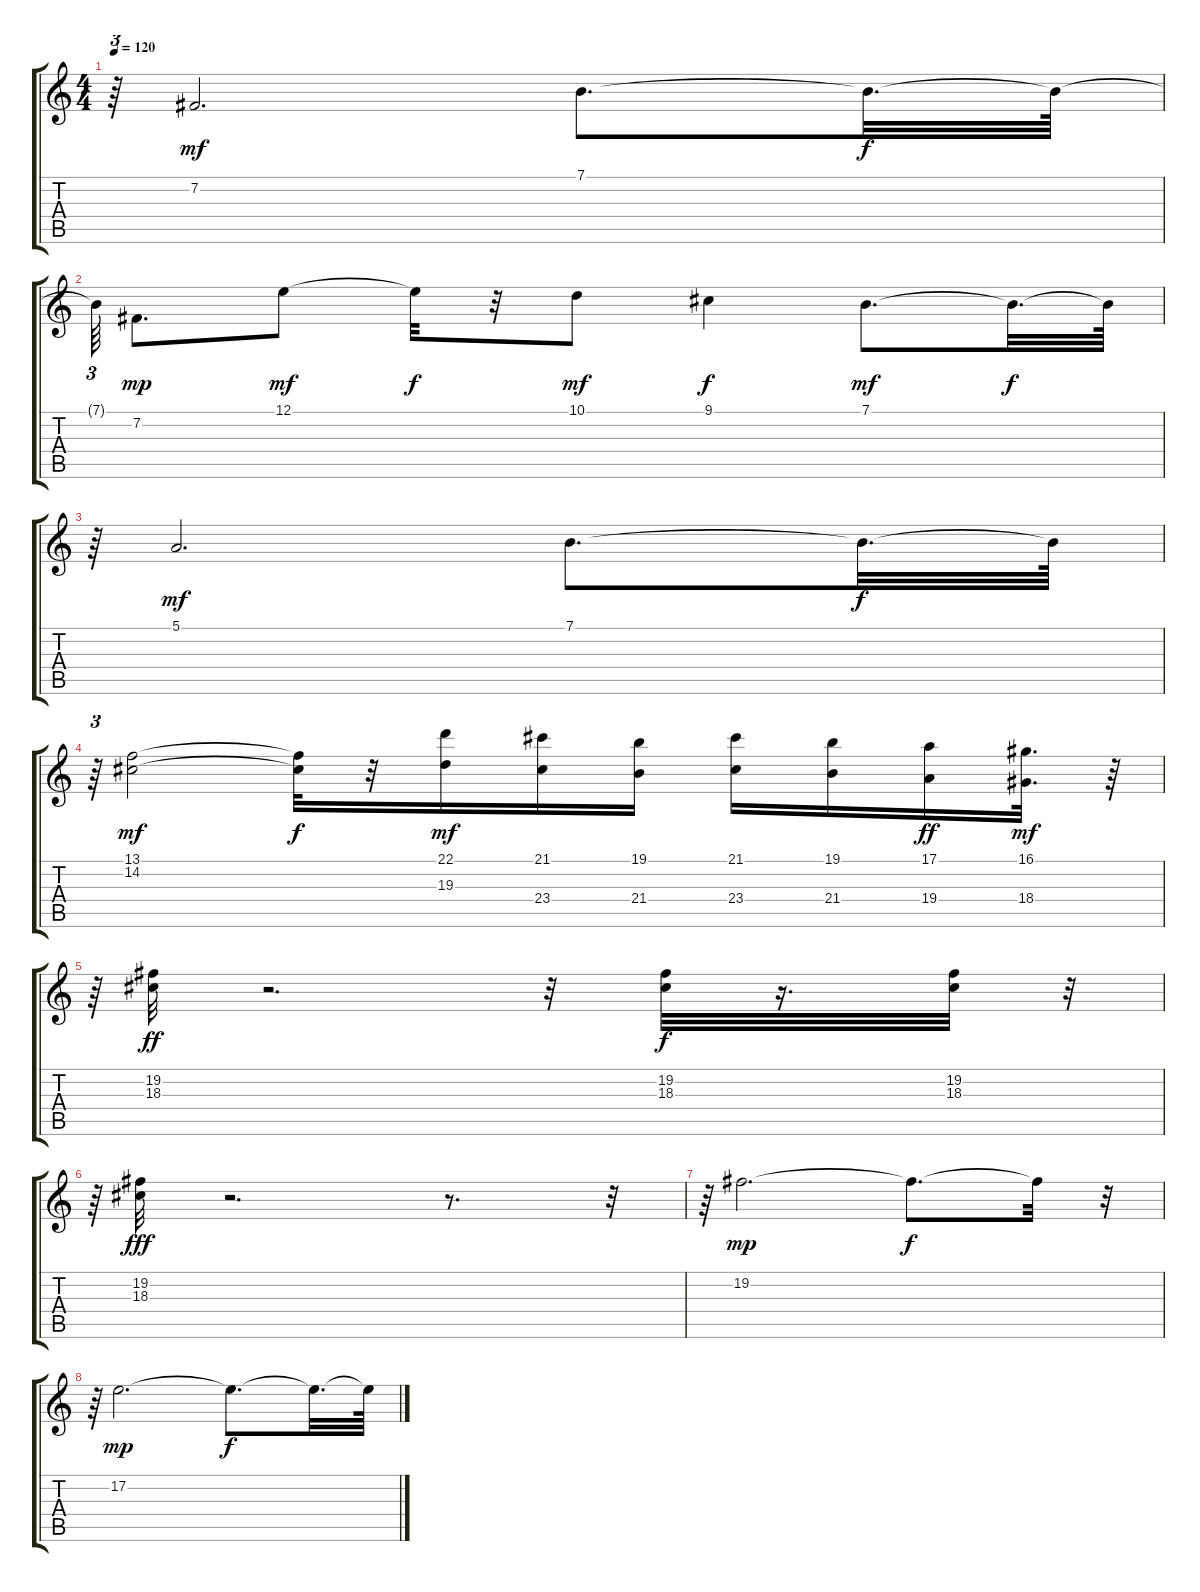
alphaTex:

\track "" {instrument stringensemble1}
\staff {score tabs}
\tuning (E4 B3 G3 D3 A2 E2) {hide}
\ts (4 4)
\tempo 120
\clef g2
\ks c
r.64{tu (3 2) dy f} 7.2.2{d dy mf} 7.1.8{d} 7.1{t}.32{d dy f} 7.1{t}.64 |
7.1{t}.64{tu (3 2)} 7.2.8{d dy mp} 12.1.8{dy mf} 12.1{t}.32{dy f} r.32 10.1.8{dy mf} 9.1.4{dy f} 7.1.8{d dy mf} 7.1{t}.32{d dy f} 7.1{t}.64 |
r.64{tu (3 2)} 5.1.2{d dy mf} 7.1.8{d} 7.1{t}.32{d dy f} 7.1{t}.64 |
r.64{tu (3 2)} (13.1 14.2).2{dy mf} (13.1{t} 14.2{t}).32{dy f} r.32 (22.1 19.3).16{dy mf} (21.1 23.4).16 (19.1 21.4).16 (21.1 23.4).16 (19.1 21.4).16 (17.1 19.4).16{dy ff} (16.1 18.4).32{d dy mf} r.64 |
r.64{tu (3 2)} (19.2 18.3).32{dy ff} r.2{d} r.32 (19.2 18.3).32{dy f} r.16{d} (19.2 18.3).32 r.32{tu (3 2)} |
r.64{tu (3 2)} (19.2 18.3).32{dy fff} r.2{d} r.8{d} r.32{tu (3 2)} |
r.64{tu (3 2)} 19.2.2{d dy mp} 19.2{t}.8{d dy f} 19.2{t}.32 r.32{tu (3 2)} |
r.64{tu (3 2)} 17.2.2{d dy mp} 17.2{t}.8{d dy f} 17.2{t}.32{d} 17.2{t}.64
